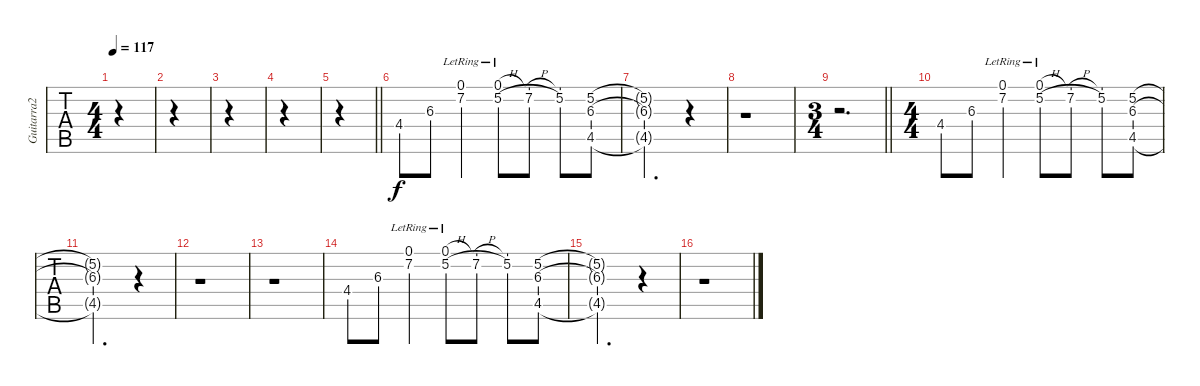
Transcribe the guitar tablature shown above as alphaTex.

\track ("Guitarra2" "Guitarra2") {instrument electricguitarjazz}
\staff {tabs}
\tuning (D4 A3 F3 C3 G2 C2) {hide}
\ts (4 4)
\tempo 117
\clef g2
\ks c
|
|
|
|
\barLineRight lightlight
|
4.4.8 6.3.8 (0.1{lr} 7.2).4 (0.1{lr} 5.2{h}).8 (0.1{t} 7.2{h}).8 (0.1{t} 5.2).8 (5.2 6.3 4.5).8 |
(5.2{t} 6.3{t} 4.5{t}).2{d} r.4 |
r.1 |
\ts (3 4)
\barLineRight lightlight
r.2{d} |
\ts (4 4)
4.4.8 6.3.8 (0.1{lr} 7.2).4 (0.1{lr} 5.2{h}).8 (0.1{t} 7.2{h}).8 (0.1{t} 5.2).8 (5.2 6.3 4.5).8 |
(5.2{t} 6.3{t} 4.5{t}).2{d} r.4 |
r.1 |
r.1 |
4.4.8 6.3.8 (0.1{lr} 7.2).4 (0.1{lr} 5.2{h}).8 (0.1{t} 7.2{h}).8 (0.1{t} 5.2).8 (5.2 6.3 4.5).8 |
(5.2{t} 6.3{t} 4.5{t}).2{d} r.4 |
r.1
